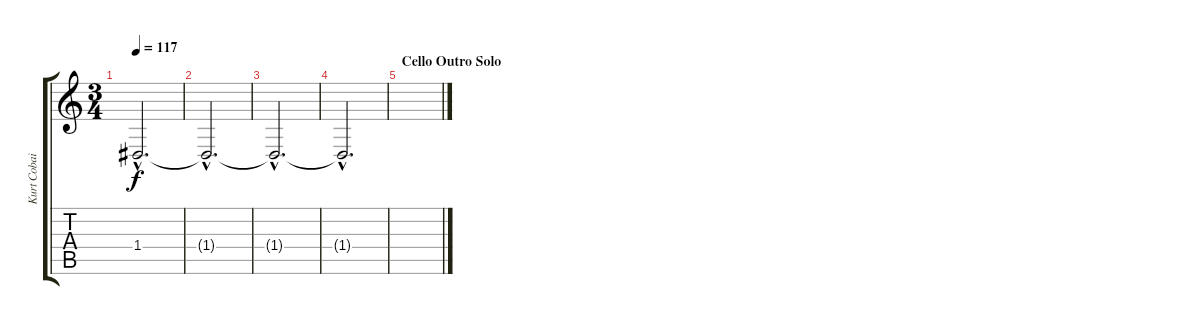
\track ("Kurt Cobain-Vocals" "Kurt Cobai") {instrument bassoon}
\staff {score tabs}
\tuning (E4 B3 G3 D3 A2 D2) {hide}
\ts (3 4)
\tempo 117
\clef g2
\ks c
1.4{hac}.2{d dy f} |
1.4{hac t}.2{d} |
1.4{hac t}.2{d} |
1.4{hac t}.2{d} |
\section ("" "Cello Outro Solo")
